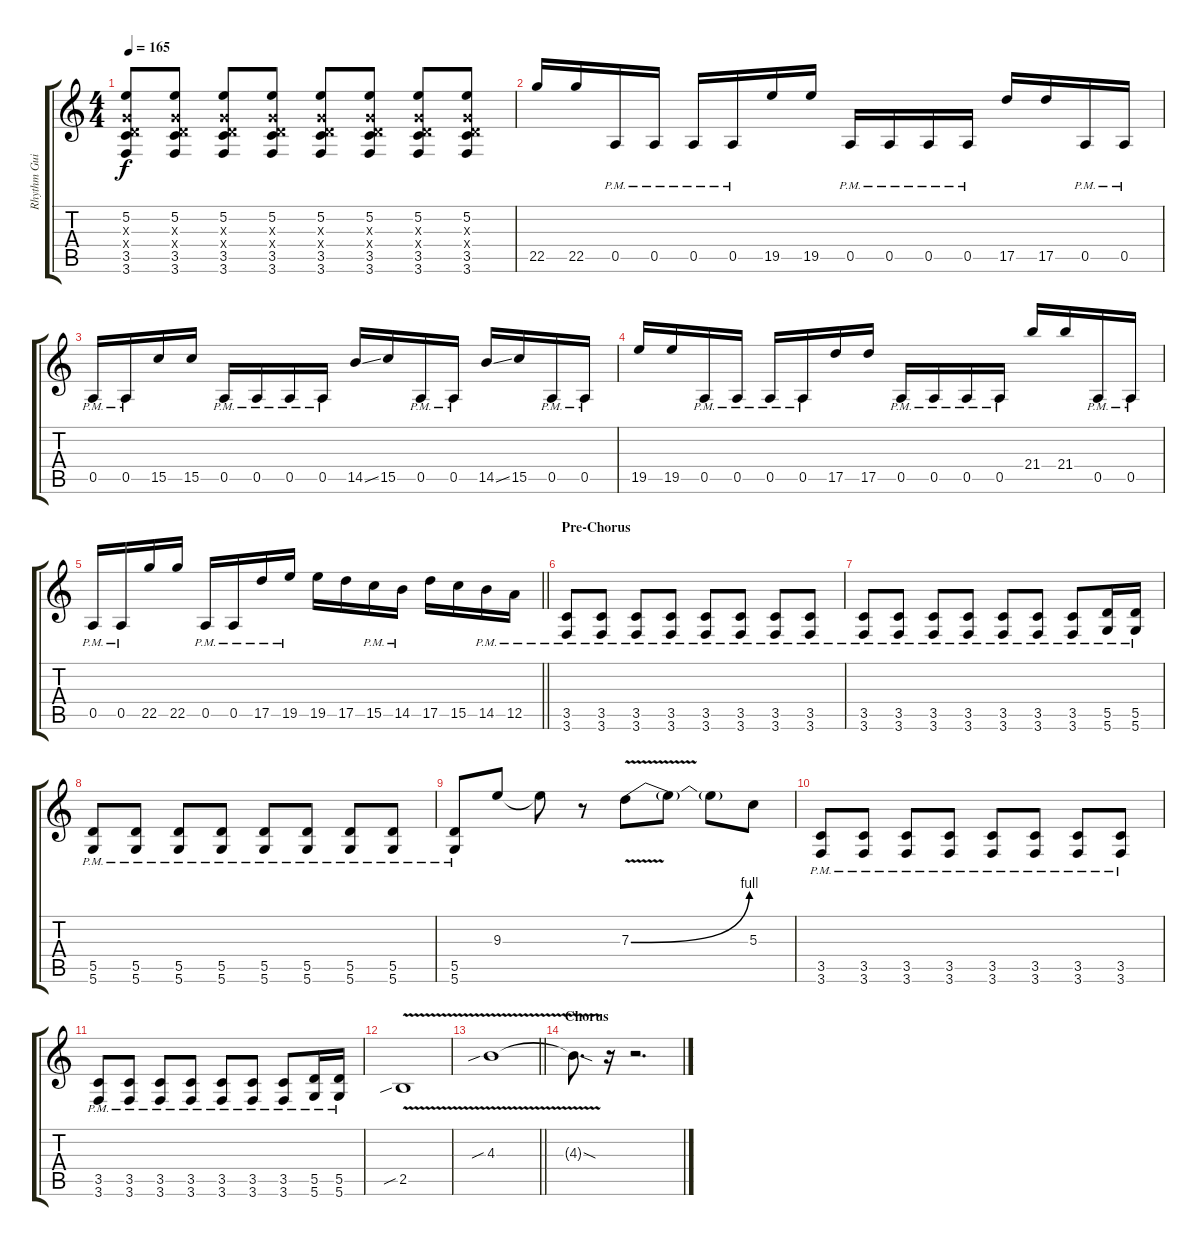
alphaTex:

\track ("Rhythm Guitar 2" "Rhythm Gui") {instrument distortionguitar}
\staff {score tabs}
\tuning (E4 B3 G3 D3 A2 D2) {hide}
\ts (4 4)
\tempo 165
\clef g2
\ks c
(5.2 0.3{x} 0.4{x} 3.5 3.6).8{dy f} (5.2 0.3{x} 0.4{x} 3.5 3.6).8 (5.2 0.3{x} 0.4{x} 3.5 3.6).8 (5.2 0.3{x} 0.4{x} 3.5 3.6).8 (5.2 0.3{x} 0.4{x} 3.5 3.6).8 (5.2 0.3{x} 0.4{x} 3.5 3.6).8 (5.2 0.3{x} 0.4{x} 3.5 3.6).8 (5.2 0.3{x} 0.4{x} 3.5 3.6).8 |
22.5.16 22.5.16 0.5{pm}.16 0.5{pm}.16 0.5{pm}.16 0.5{pm}.16 19.5.16 19.5.16 0.5{pm}.16 0.5{pm}.16 0.5{pm}.16 0.5{pm}.16 17.5.16 17.5.16 0.5{pm}.16 0.5{pm}.16 |
0.5{pm}.16 0.5{pm}.16 15.5.16 15.5.16 0.5{pm}.16 0.5{pm}.16 0.5{pm}.16 0.5{pm}.16 14.5{ss}.16 15.5.16 0.5{pm}.16 0.5{pm}.16 14.5{ss}.16 15.5.16 0.5{pm}.16 0.5{pm}.16 |
19.5.16 19.5.16 0.5{pm}.16 0.5{pm}.16 0.5{pm}.16 0.5{pm}.16 17.5.16 17.5.16 0.5{pm}.16 0.5{pm}.16 0.5{pm}.16 0.5{pm}.16 21.4.16 21.4.16 0.5{pm}.16 0.5{pm}.16 |
\barLineRight lightlight
0.5{pm}.16 0.5{pm}.16 22.5.16 22.5.16 0.5{pm}.16 0.5{pm}.16 17.5{pm}.16 19.5{pm}.16 19.5.16 17.5.16 15.5{pm}.16 14.5{pm}.16 17.5.16 15.5.16 14.5{pm}.16 12.5{pm}.16 |
\section ("" "Pre-Chorus")
(3.5{pm} 3.6{pm}).8{volume 13} (3.5{pm} 3.6{pm}).8 (3.5{pm} 3.6{pm}).8 (3.5{pm} 3.6{pm}).8 (3.5{pm} 3.6{pm}).8 (3.5{pm} 3.6{pm}).8 (3.5{pm} 3.6{pm}).8 (3.5{pm} 3.6{pm}).8 |
(3.5{pm} 3.6{pm}).8 (3.5{pm} 3.6{pm}).8 (3.5{pm} 3.6{pm}).8 (3.5{pm} 3.6{pm}).8 (3.5{pm} 3.6{pm}).8 (3.5{pm} 3.6{pm}).8 (3.5{pm} 3.6{pm}).8 (5.5{pm} 5.6{pm}).16 (5.5{pm} 5.6{pm}).16 |
(5.5{pm} 5.6{pm}).8 (5.5{pm} 5.6{pm}).8 (5.5{pm} 5.6{pm}).8 (5.5{pm} 5.6{pm}).8 (5.5{pm} 5.6{pm}).8 (5.5{pm} 5.6{pm}).8 (5.5{pm} 5.6{pm}).8 (5.5{pm} 5.6{pm}).8 |
(5.5{pm} 5.6{pm}).8 9.3.8 9.3{t}.8 r.8 7.3{be (bend 0 0 60 4) v}.8 7.3{t}.8 7.3{t}.8 5.3.8 |
(3.5{pm} 3.6{pm}).8 (3.5{pm} 3.6{pm}).8 (3.5{pm} 3.6{pm}).8 (3.5{pm} 3.6{pm}).8 (3.5{pm} 3.6{pm}).8 (3.5{pm} 3.6{pm}).8 (3.5{pm} 3.6{pm}).8 (3.5{pm} 3.6{pm}).8 |
(3.5{pm} 3.6{pm}).8 (3.5{pm} 3.6{pm}).8 (3.5{pm} 3.6{pm}).8 (3.5{pm} 3.6{pm}).8 (3.5{pm} 3.6{pm}).8 (3.5{pm} 3.6{pm}).8 (3.5{pm} 3.6{pm}).8 (5.5{pm} 5.6{pm}).16 (5.5{pm} 5.6{pm}).16 |
2.5{v sib}.1 |
\barLineRight lightlight
4.3{v sib}.1 |
\section ("" "Chorus")
4.3{sod t}.8{d} r.16 r.2{d}
